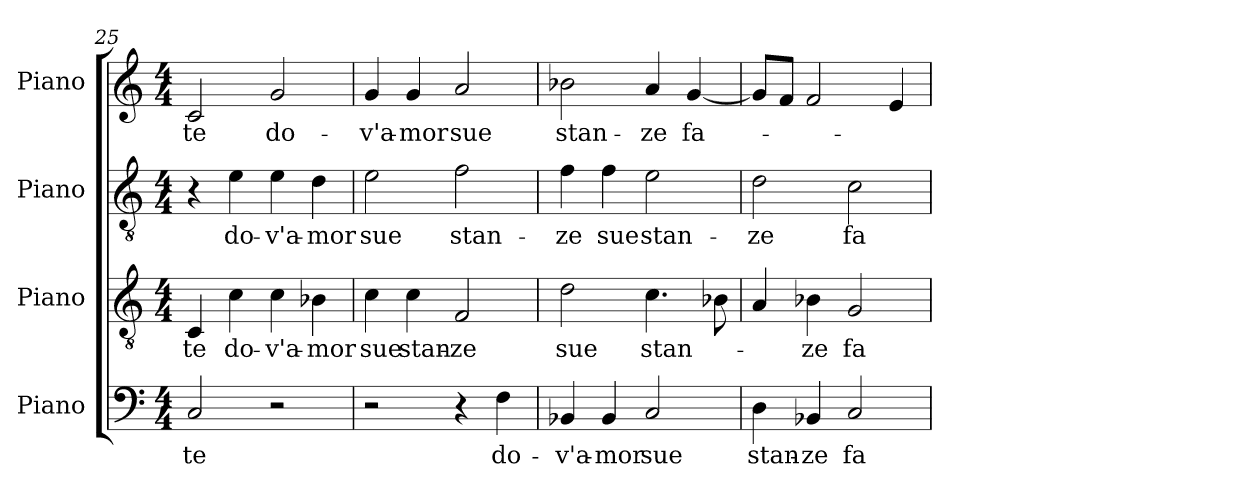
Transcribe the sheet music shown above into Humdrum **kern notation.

**kern	**text	**kern	**text	**kern	**text	**kern	**text
*part4	*part4	*part3	*part3	*part2	*part2	*part1	*part1
*staff4	*staff4	*staff3	*staff3	*staff2	*staff2	*staff1	*staff1
*I"Piano	*	*I"Piano	*	*I"Piano	*	*I"Piano	*
*I'Pno.	*	*I'Pno.	*	*I'Pno.	*	*I'Pno.	*
*clefF4	*	*clefGv2	*	*clefGv2	*	*clefG2	*
*	*	*ITrd7c12	*	*ITrd7c12	*	*	*
*k[]	*	*k[]	*	*k[]	*	*k[]	*
*C:	*	*C:	*	*C:	*	*C:	*
*M4/4	*	*M4/4	*	*M4/4	*	*M4/4	*
=25	=25	=25	=25	=25	=25	=25	=25
!	!LO:LY:b:color=#000000	!	!	!	!	!	!
!	!	!	!LO:LY:b:color=#000000	!	!	!	!
!	!	!	!	!	!	!	!LO:LY:b:color=#000000
2Ci/	-te	4CCi/	-te	4r	.	2ci/	-te
!	!	!	!LO:LY:b:color=#000000	!	!	!	!
!	!	!	!	!	!LO:LY:b:color=#000000	!	!
.	.	4Ci\	do-	4Ei\	do-	.	.
!	!	!	!LO:LY:b:color=#000000	!	!	!	!
!	!	!	!	!	!LO:LY:b:color=#000000	!	!
!	!	!	!	!	!	!	!LO:LY:b:color=#000000
2r	.	4Ci\	-v'a-	4Ei\	-v'a-	2gi/	do-
!	!	!	!LO:LY:b:color=#000000	!	!	!	!
!	!	!	!	!	!LO:LY:b:color=#000000	!	!
.	.	4BB-i\	-mor	4Di\	-mor	.	.
!!LO:LB:g=z
=26	=26	=26	=26	=26	=26	=26	=26
!	!	!	!LO:LY:b:color=#000000	!	!	!	!
!	!	!	!	!	!LO:LY:b:color=#000000	!	!
!	!	!	!	!	!	!	!LO:LY:b:color=#000000
2r	.	4Ci\	sue	2Ei\	sue	4gi/	-v'a-
!	!	!	!LO:LY:b:color=#000000	!	!	!	!
!	!	!	!	!	!	!	!LO:LY:b:color=#000000
.	.	4Ci\	stan-	.	.	4gi/	-mor
!	!	!	!LO:LY:b:color=#000000	!	!	!	!
!	!	!	!	!	!LO:LY:b:color=#000000	!	!
!	!	!	!	!	!	!	!LO:LY:b:color=#000000
4r	.	2FFi/	-ze	2Fi\	stan-	2ai/	sue
!	!LO:LY:b:color=#000000	!	!	!	!	!	!
4Fi\	do-	.	.	.	.	.	.
=27	=27	=27	=27	=27	=27	=27	=27
!	!LO:LY:b:color=#000000	!	!	!	!	!	!
!	!	!	!LO:LY:b:color=#000000	!	!	!	!
!	!	!	!	!	!LO:LY:b:color=#000000	!	!
!	!	!	!	!	!	!	!LO:LY:b:color=#000000
4BB-i/	-v'a-	2Di\	sue	4Fi\	-ze	2b-i\	stan-
!	!LO:LY:b:color=#000000	!	!	!	!	!	!
!	!	!	!	!	!LO:LY:b:color=#000000	!	!
4BB-i/	-mor	.	.	4Fi\	sue	.	.
!	!LO:LY:b:color=#000000	!	!	!	!	!	!
!	!	!	!LO:LY:b:color=#000000	!	!	!	!
!	!	!	!	!	!LO:LY:b:color=#000000	!	!
!	!	!	!	!	!	!	!LO:LY:b:color=#000000
2Ci/	sue	4.Ci\	stan-	2Ei\	stan-	4ai/	-ze
!	!	!	!	!	!	!	!LO:LY:b:color=#000000
.	.	.	.	.	.	[4gi/	fa-
.	.	8BB-i\	.	.	.	.	.
=28	=28	=28	=28	=28	=28	=28	=28
!	!LO:LY:b:color=#000000	!	!	!	!	!	!
!	!	!	!	!	!LO:LY:b:color=#000000	!	!
4Di\	stan-	4AAi/	.	2Di\	-ze	8gi/L]	.
.	.	.	.	.	.	8fi/J	.
!	!LO:LY:b:color=#000000	!	!	!	!	!	!
!	!	!	!LO:LY:b:color=#000000	!	!	!	!
4BB-i/	-ze	4BB-i\	-ze	.	.	2fi/	.
!	!LO:LY:b:color=#000000	!	!	!	!	!	!
!	!	!	!LO:LY:b:color=#000000	!	!	!	!
!	!	!	!	!	!LO:LY:b:color=#000000	!	!
2Ci/	fa-	2GGi/	fa-	2Ci\	fa-	.	.
.	.	.	.	.	.	4ei/	.
=	=	=	=	=	=	=	=
*-	*-	*-	*-	*-	*-	*-	*-
